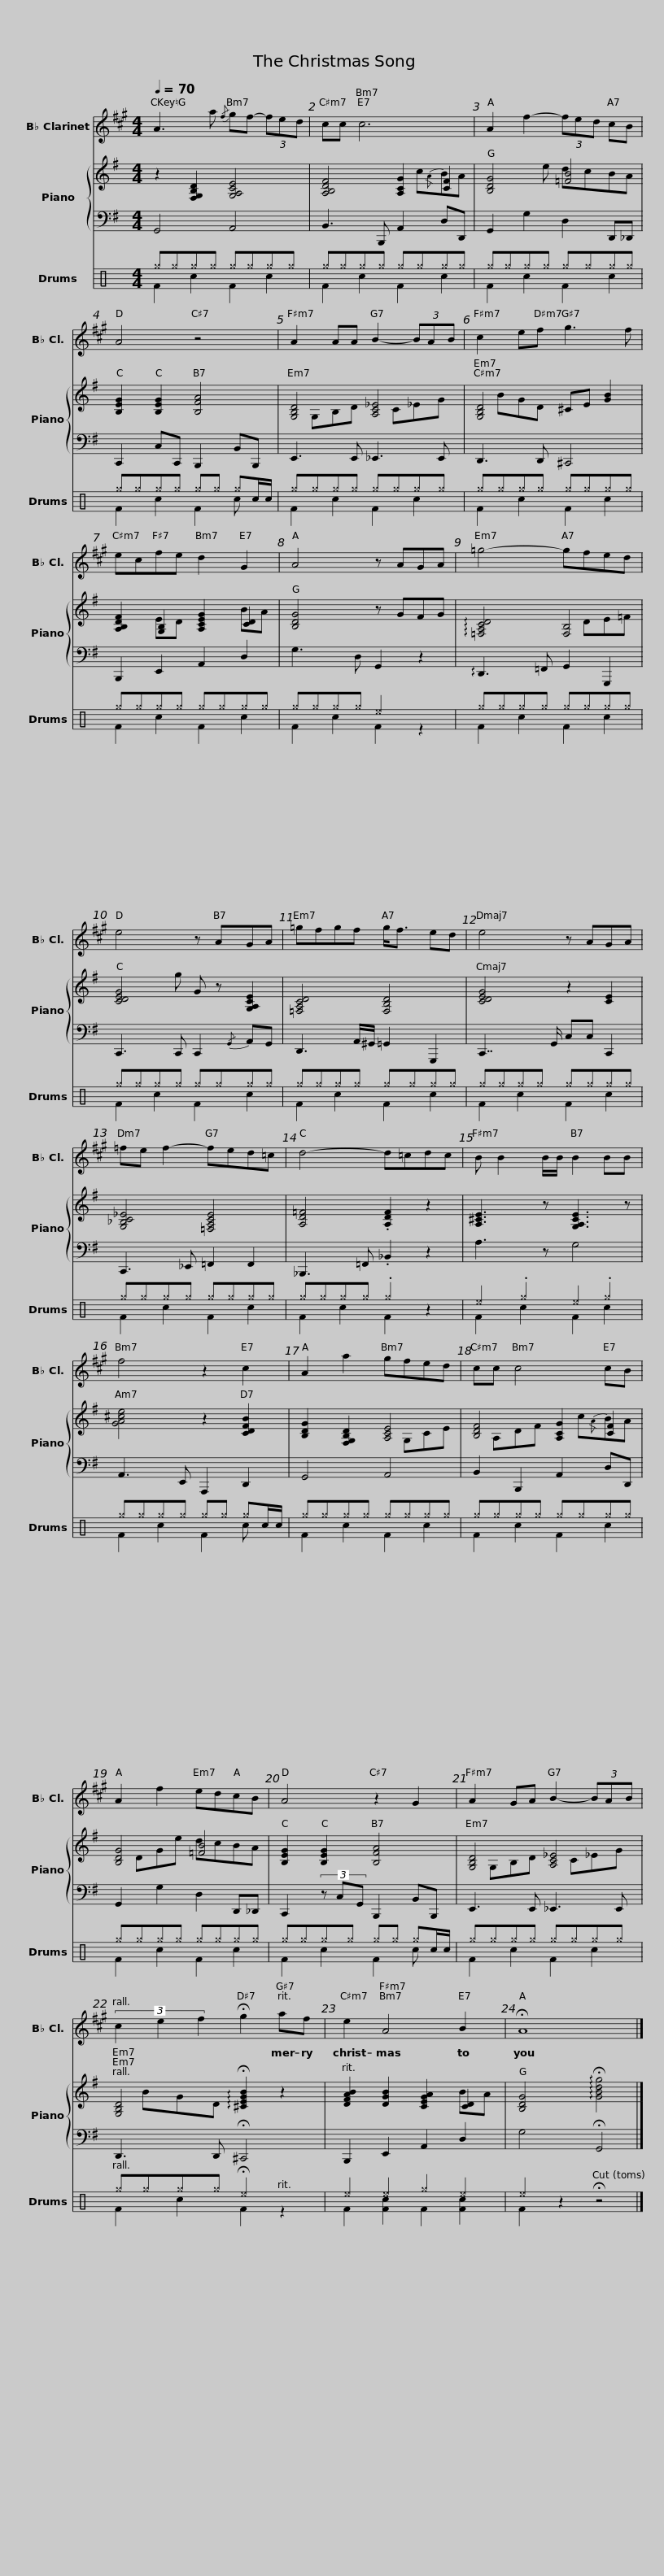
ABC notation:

X:1
%%score 1 { ( 2 4 ) | 3 } ( 5 6 )
L:1/8
Q:1/4=70
M:4/4
I:linebreak $
K:G
V:1 treble transpose=-2
V:2 treble
V:4 treble
V:3 bass
V:5 perc
K:none
V:6 perc
K:none
V:1
[K:A] A3 a{/f} gf- (3fed | cc c6 | A2 f2- (3fed cB |$ A4 z4 | A2 AA B2- (3BAB | %5
 c2 ef g3 f |$ ecfe d2 G2 | A4 z AGA | =g4- gfed | e4 z AGA |$ %10
 =gfgf g<f ed | e4 z AGA | =fe f2- fed=c | d4- d=cdc |$ B B2 B/B/ B2 BB | %15
 f4 z2 c2 | A2 a2 gfed | cc c4 cB |$ A2 f2 edcB | A4 z2 G2 | %20
 A2 GA B2- (3BAB |$ (3c2 e2 f2 !fermata!g2 af | e2 A4 B2 | !fermata!A8 |] %24
V:2
 z2 [F,G,B,D]2 [G,A,CE]4 | [A,B,DF]4 [A,CG]2 [CF]2 | [B,DG]4 [=FB]4 |$ [B,EG]2 [B,EG]2 [B,FA]4 | [G,B,D]4 [A,C_E]4 | %5
 [G,B,D]4 ^CE [GB]2 |$ [A,B,DF]2 [G,B,]2 [A,CEG]2 [CD]2 | [B,DG]4 z GFG | !arpeggio![=F,A,CD]4 [F,B,]4 | [CDEG]4 G z [G,A,CE]2 |$ %10
 [=F,A,CD]4 [F,B,D]4 | [CDEG]4 z2 [CE]2 | [G,_B,C_E]4 [=F,A,CE]4 | [A,D=F]4 .[A,DF]2 z2 |$ [A,^CE]3 z [G,A,CE]3 z | %15
 [GA^ce]4 z2 [CDFB]2 | [B,DG]2 [F,G,B,D]2 [A,CE]4 | [B,DF]4 [A,CG]2 [CF]2 |$ [B,DG]4 [=FB]4 | [B,EG]2 [B,EG]2 [B,FA]4 | %20
 [G,B,D]4 [A,C_E]4 |$ [G,B,D]4 !arpeggio!!fermata![^CEGB]2 z2 | [DFAB]2 [DGB]2 [CEGA]2 [CD]2 | [B,DG]4 !arpeggio!!fermata![GBdg]4 |] %24
V:3
 G,,4 A,,4 | B,,3 B,,, A,,2 D,D,, | G,,2 G,2 D,2 D,,_D,, |$ C,,2 C,C,, B,,,2 B,,B,,, | E,,3 E,, _E,,3 E,, | %5
 D,,3 D,, ^C,,4 |$ B,,,2 E,,2 A,,2 D,2 | G,3 D, G,,2 z2 | !arpeggio!D,,3 =F,, G,,2 G,,,2 | C,,3 C,, C,,2{/G,,} A,,G,, |$ %10
 D,,3 A,,/^G,,/ =G,,2 G,,,2 | C,,7/2 G,,/ C,C, C,,2 | C,,3 _E,, =F,,2 F,,2 | _B,,,3 =F,, ._B,,2 z2 |$ A,3 z G,4 | %15
 A,,3 E,, A,,,2 D,,2 | G,,4 A,,4 | B,,2 B,,,2 A,,2 D,D,, |$ G,,2 G,2 D,2 D,,_D,, | C,,2 (3z C,G,, B,,,2 B,,B,,, | %20
 E,,3 E,, _E,,3 E,, |$ D,,3 D,, !fermata!^C,,4 | B,,,2 E,,2 A,,2 D,2 | G,4 !fermata!G,,4 |] %24
V:4
 x8 | x5 c{/A}BA | x3 e dcBA |$ x8 | x G,B,D x C_EG | %5
 x BGD x4 |$ x2 ED x2 BA | x8 | x5 DE=F | x3 g x4 |$ %10
 x8 | x8 | x8 | x8 |$ x8 | %15
 x8 | x5 G,CE | x A,DF x c{/A}BA |$ x DGe dcBA | x8 | %20
 x G,B,D x C_EG |$ x BGD x4 | x6 BA | x8 |] %24
V:5
[K:C] ^g^g^g^g ^g^g^g^g | ^g^g^g^g ^g^g^g^g | ^g^g^g^g ^g^g^g^g |$ ^g^g^g^g ^g^g ^gc/c/ | ^g^g^g^g ^g^g^g^g | %5
 ^g^g^g^g ^g^g^g^g |$ ^g^g^g^g ^g^g^g^g | ^g^g^g^g ^e4 | ^g^g^g^g ^g^g^g^g | ^g^g^g^g ^g^g^g^g |$ %10
 ^g^g^g^g ^g^g^g^g | ^g^g^g^g ^g^g^g^g | ^g^g^g^g ^g^g^g^g | ^g^g^g^g .^g2 z2 |$ ^e2 .^g2 ^e2 .^g2 | %15
 ^g^g^g^g ^g^g ^gc/c/ | ^g^g^g^g ^g^g^g^g | ^g^g^g^g ^g^g^g^g |$ ^g^g^g^g ^g^g^g^g | ^g^g^g^g ^g^g ^gc/c/ | %20
 ^g^g^g^g ^g^g^g^g |$ ^g^g^g^g !fermata!^e4 | ^e2 ^e2 ^g2 ^e2 | ^e2 z2 !fermata!z4 |] %24
V:6
[K:C] F2 c2 F2 c2 | F2 c2 F2 c2 | F2 c2 F2 c2 |$ F2 c2 F2 c x | F2 c2 F2 c2 | %5
 F2 c2 F2 c2 |$ F2 c2 F2 c2 | F2 c2 F2 z2 | F2 c2 F2 c2 | F2 c2 F2 c2 |$ %10
 F2 c2 F2 c2 | F2 c2 F2 c2 | F2 c2 F2 c2 | F2 c2 F2 x2 |$ F2 c2 F2 c2 | %15
 F2 c2 F2 c x | F2 c2 F2 c2 | F2 c2 F2 c2 |$ F2 c2 F2 c2 | F2 c2 F2 c x | %20
 F2 c2 F2 c2 |$ F2 c2 F2 z2 | F2 [Fc]2 F2 [Fc]2 | F2 x6 |] %24
